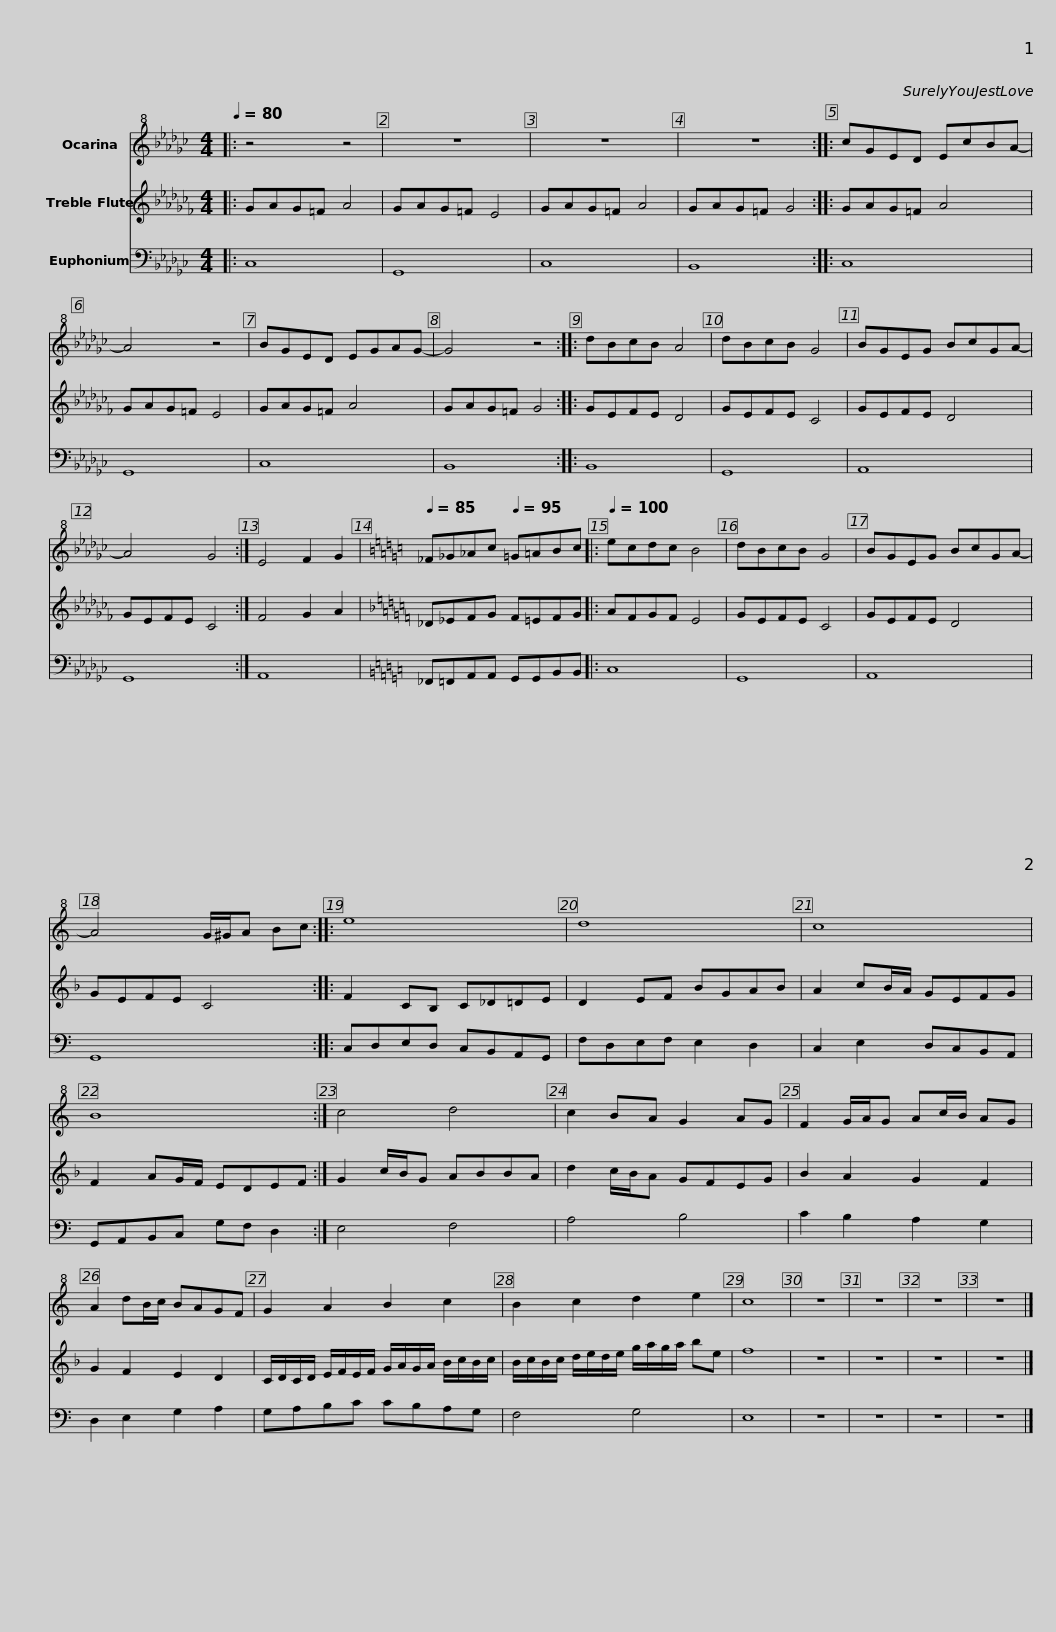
X:1
%%score 1 2 3
L:1/8
Q:1/4=80
M:4/4
I:linebreak $
K:Gb
V:1 treble+8
V:2 treble transpose=7
V:3 bass
V:1
|: z4 z4 | z8 | z8 | z8 :: cGED EcBA- |$ %5
 A4 z4 | BGED EGAG- | G4 z4 :: dBcB A4 | dBcB G4 |$ %10
 BGEG BcGA- | A4 G4 :| E4 F2 G2 |[K:C][Q:1/4=85] _F_G_Ac[Q:1/4=95] =G=ABc |:[Q:1/4=100] ecdc B4 |$ %15
 dBcB G4 | BGEG BcGA- | A4 G/^G/A Bc :: e8 | d8 |$ %20
 c8 | B8 :| c4 d4 | c2 BA G2 AG | F2 G/A/G Ac/B/ AG |$ %25
 A2 dB/c/ BAGF | G2 A2 B2 c2 | B2 c2 d2 e2 | c8 | z8 |$ %30
 z8 | z8 | z8 |] %33
V:2
[K:Cb]|: GAG=F A4 | GAG=F E4 | GAG=F A4 | GAG=F G4 :: GAG=F A4 |$ %5
 GAG=F E4 | GAG=F A4 | GAG=F G4 :: GEFE D4 | GEFE C4 |$ %10
 GEFE D4 | GEFE C4 :| F4 G2 A2 |[K:F] _D_EFG F=EFG |: AFGF E4 |$ %15
 GEFE C4 | GEFE D4 | GEFE C4 :: F2 CB, C_D=DE | D2 EF BGAB |$ %20
 A2 cB/A/ GEFG | F2 AG/F/ EDEF :| G2 c/B/G ABBA | d2 c/B/A GFEG | B2 A2 G2 F2 |$ %25
 G2 F2 E2 D2 | C/D/C/D/ E/F/E/F/ G/A/G/A/ B/c/B/c/ | B/c/B/c/ d/e/d/e/ g/a/g/a/ be | f8 | z8 |$ %30
 z8 | z8 | z8 |] %33
V:3
|: C,8 | G,,8 | C,8 | B,,8 :: C,8 |$ %5
 G,,8 | C,8 | B,,8 :: B,,8 | G,,8 |$ %10
 A,,8 | G,,8 :| A,,8 |[K:C] _F,,=F,,A,,A,, G,,G,,B,,B,, |: C,8 |$ %15
 G,,8 | A,,8 | G,,8 :: C,D,E,D, C,B,,A,,G,, | F,D,E,F, E,2 D,2 |$ %20
 C,2 E,2 D,C,B,,A,, | G,,A,,B,,C, G,F, D,2 :| E,4 F,4 | A,4 B,4 | C2 B,2 A,2 G,2 |$ %25
 D,2 E,2 G,2 A,2 | G,A,B,C CB,A,G, | F,4 G,4 | E,8 | z8 |$ %30
 z8 | z8 | z8 |] %33
